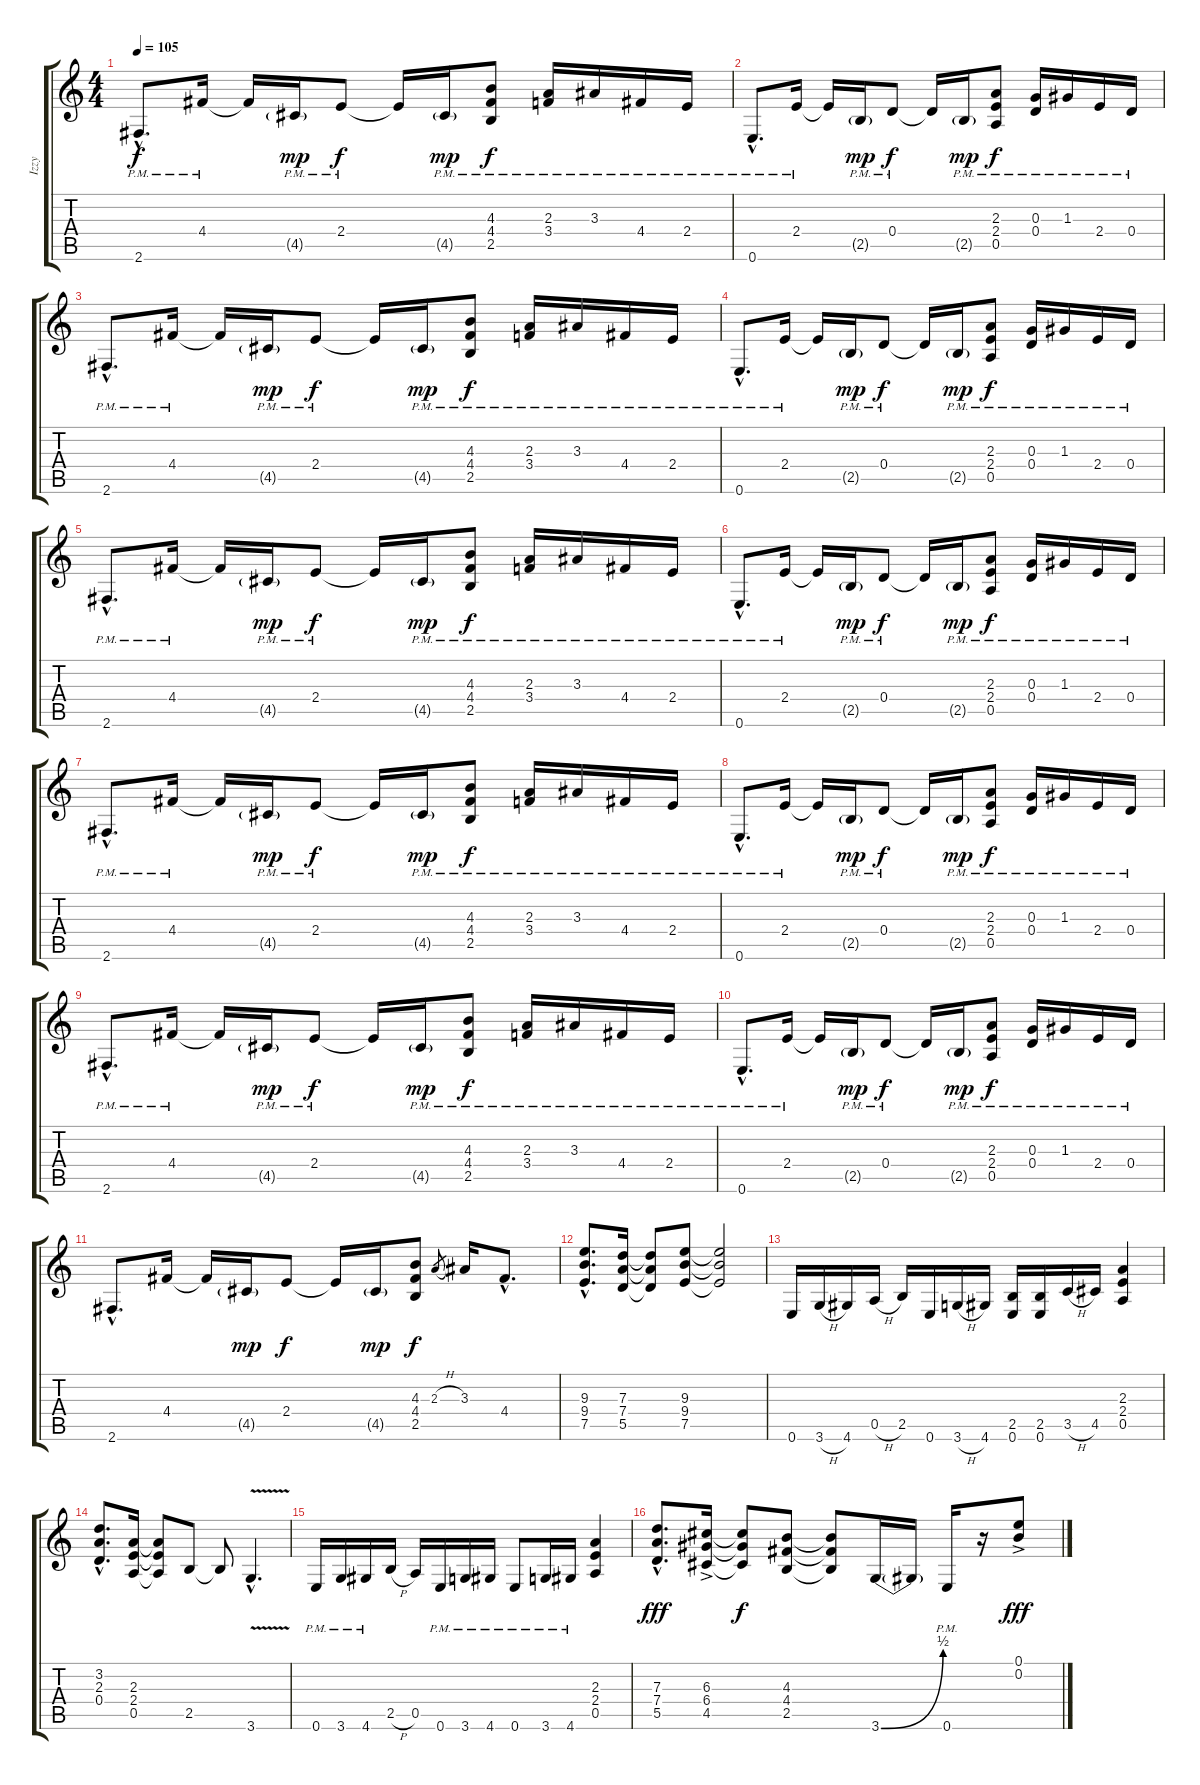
\track ("Izzy" "Izzy") {instrument electricguitarclean}
\staff {score tabs}
\tuning (E4 B3 G3 D3 A2 E2) {hide}
\ts (4 4)
\tempo 105
\clef g2
\ks c
2.6{hac pm}.8{d dy f instrument electricguitarclean} 4.4{pm}.16 4.4{t}.16 4.5{g pm}.16{dy mp} 2.4{pm}.8{dy f} 2.4{t}.16 4.5{g pm}.16{dy mp} (4.3{pm} 4.4{pm} 2.5{pm}).8{dy f} (2.3{pm} 3.4{pm}).16 3.3{pm}.16 4.4{pm}.16 2.4{pm}.16 |
0.6{hac pm}.8{d} 2.4{pm}.16 2.4{t}.16 2.5{g pm}.16{dy mp} 0.4{pm}.8{dy f} 0.4{t}.16 2.5{g pm}.16{dy mp} (2.3{pm} 2.4{pm} 0.5{pm}).8{dy f} (0.3{pm} 0.4{pm}).16 1.3{pm}.16 2.4{pm}.16 0.4{pm}.16 |
2.6{hac pm}.8{d} 4.4{pm}.16 4.4{t}.16 4.5{g pm}.16{dy mp} 2.4{pm}.8{dy f} 2.4{t}.16 4.5{g pm}.16{dy mp} (4.3{pm} 4.4{pm} 2.5{pm}).8{dy f} (2.3{pm} 3.4{pm}).16 3.3{pm}.16 4.4{pm}.16 2.4{pm}.16 |
0.6{hac pm}.8{d} 2.4{pm}.16 2.4{t}.16 2.5{g pm}.16{dy mp} 0.4{pm}.8{dy f} 0.4{t}.16 2.5{g pm}.16{dy mp} (2.3{pm} 2.4{pm} 0.5{pm}).8{dy f} (0.3{pm} 0.4{pm}).16 1.3{pm}.16 2.4{pm}.16 0.4{pm}.16 |
2.6{hac pm}.8{d} 4.4{pm}.16 4.4{t}.16 4.5{g pm}.16{dy mp} 2.4{pm}.8{dy f} 2.4{t}.16 4.5{g pm}.16{dy mp} (4.3{pm} 4.4{pm} 2.5{pm}).8{dy f} (2.3{pm} 3.4{pm}).16 3.3{pm}.16 4.4{pm}.16 2.4{pm}.16 |
0.6{hac pm}.8{d} 2.4{pm}.16 2.4{t}.16 2.5{g pm}.16{dy mp} 0.4{pm}.8{dy f} 0.4{t}.16 2.5{g pm}.16{dy mp} (2.3{pm} 2.4{pm} 0.5{pm}).8{dy f} (0.3{pm} 0.4{pm}).16 1.3{pm}.16 2.4{pm}.16 0.4{pm}.16 |
2.6{hac pm}.8{d} 4.4{pm}.16 4.4{t}.16 4.5{g pm}.16{dy mp} 2.4{pm}.8{dy f} 2.4{t}.16 4.5{g pm}.16{dy mp} (4.3{pm} 4.4{pm} 2.5{pm}).8{dy f} (2.3{pm} 3.4{pm}).16 3.3{pm}.16 4.4{pm}.16 2.4{pm}.16 |
0.6{hac pm}.8{d} 2.4{pm}.16 2.4{t}.16 2.5{g pm}.16{dy mp} 0.4{pm}.8{dy f} 0.4{t}.16 2.5{g pm}.16{dy mp} (2.3{pm} 2.4{pm} 0.5{pm}).8{dy f} (0.3{pm} 0.4{pm}).16 1.3{pm}.16 2.4{pm}.16 0.4{pm}.16 |
2.6{hac pm}.8{d} 4.4{pm}.16 4.4{t}.16 4.5{g pm}.16{dy mp} 2.4{pm}.8{dy f} 2.4{t}.16 4.5{g pm}.16{dy mp} (4.3{pm} 4.4{pm} 2.5{pm}).8{dy f} (2.3{pm} 3.4{pm}).16 3.3{pm}.16 4.4{pm}.16 2.4{pm}.16 |
0.6{hac pm}.8{d} 2.4{pm}.16 2.4{t}.16 2.5{g pm}.16{dy mp} 0.4{pm}.8{dy f} 0.4{t}.16 2.5{g pm}.16{dy mp} (2.3{pm} 2.4{pm} 0.5{pm}).8{dy f} (0.3{pm} 0.4{pm}).16 1.3{pm}.16 2.4{pm}.16 0.4{pm}.16 |
2.6{hac}.8{d} 4.4.16 4.4{t}.16 4.5{g}.16{dy mp} 2.4.8{dy f} 2.4{t}.16 4.5{g}.16{dy mp} (4.3 4.4 2.5).8{dy f} 2.3{h}.8{gr} 3.3.16 4.4{hac}.8{d} |
(9.3{hac} 9.4{hac} 7.5{hac}).8{d} (7.3 7.4 5.5).16 (7.3{t} 7.4{t} 5.5{t}).8 (9.3 9.4 7.5).8 (9.3{t} 9.4{t} 7.5{t}).2 |
0.6.16 3.6{h}.16 4.6.16 0.5{h}.16 2.5.16 0.6.16 3.6{h}.16 4.6.16 (2.5 0.6).16 (2.5 0.6).16 3.5{h}.16 4.5.16 (2.3 2.4 0.5).4 |
(3.2{hac} 2.3{hac} 0.4{hac}).8{d} (2.3 2.4 0.5).16 (2.3{t} 2.4{t} 0.5{t}).8 2.5.8 2.5{t}.8 3.6{v hac}.4{d} |
0.6{pm}.16 3.6{pm}.16 4.6{pm}.16 2.5{h}.16 0.5.16 0.6{pm}.16 3.6{pm}.16 4.6{pm}.16 0.6{pm}.8 3.6{pm}.16 4.6{pm}.16 (2.3 2.4 0.5).4 |
(7.3{hac} 7.4{hac} 5.5{hac}).8{d dy fff} (6.3{ac} 6.4{ac} 4.5{ac}).16 (6.3{t} 6.4{t} 4.5{t}).8{dy f} (4.3 4.4 2.5).8 (4.3{t} 4.4{t} 2.5{t}).8 3.6{be (bend 0 0 60 2)}.16 3.6{t}.16 0.6{pm}.16 r.16 (0.1{ac} 0.2{ac}).8{dy fff}
